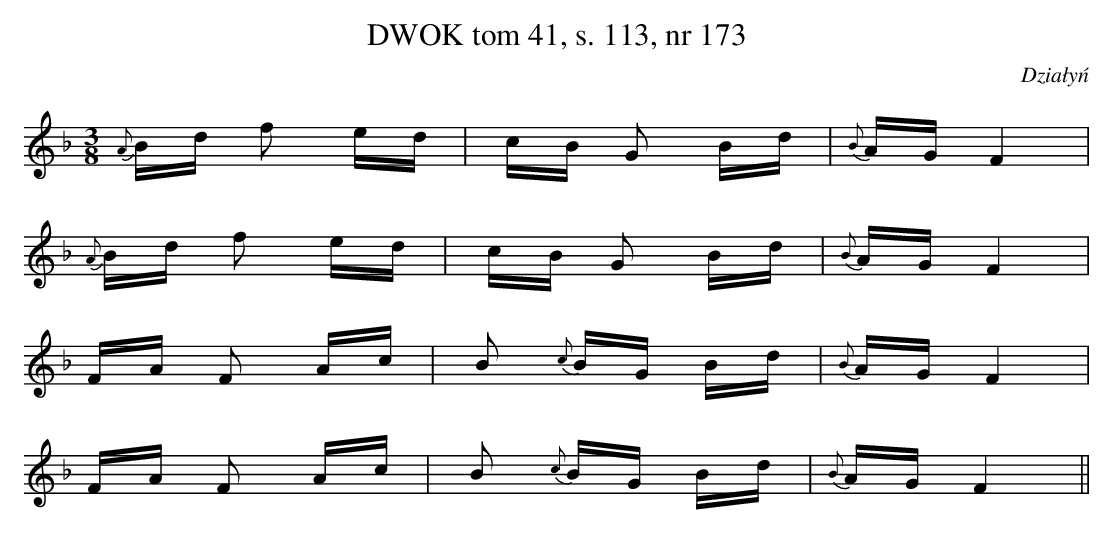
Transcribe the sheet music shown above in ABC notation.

X:1
T:DWOK tom 41, s. 113, nr 173
O:Działyń
L:1/16
M:3/8
K:F
{A}Bd f2 ed|cB G2 Bd|{B}AG F4|
{A}Bd f2 ed|cB G2 Bd|{B}AG F4|
FA F2 Ac|B2 {c }BG Bd|{B}AG F4|
FA F2 Ac|B2 {c }BG Bd|{B}AG F4||
